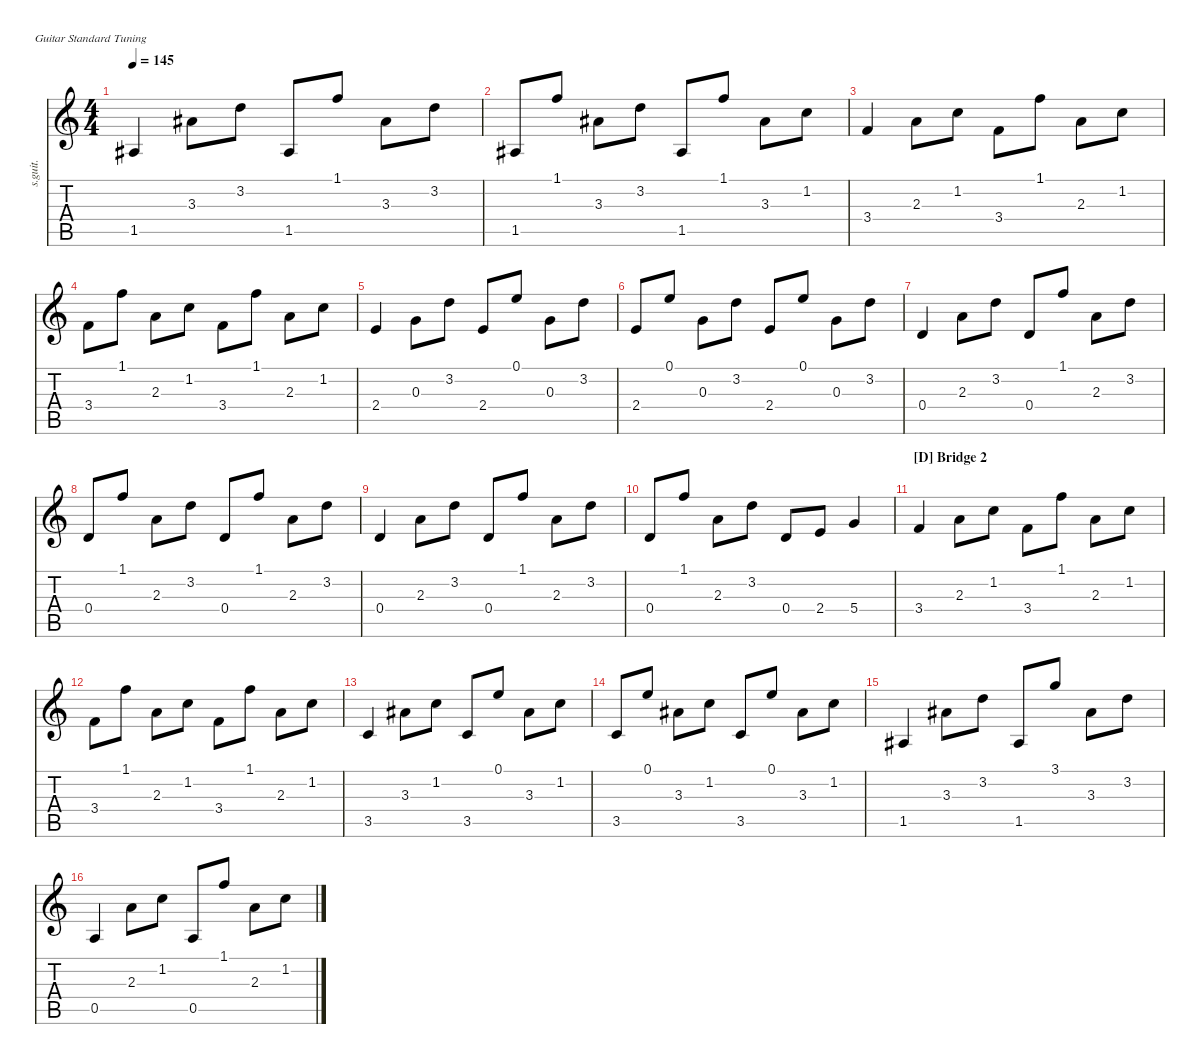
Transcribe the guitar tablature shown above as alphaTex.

\defaultSystemsLayout 4
\hideDynamics
\bracketExtendMode nobrackets
\otherSystemsTrackNameOrientation horizontal
\track ("Steel Guitar" "s.guit.") {instrument acousticguitarsteel}
\staff {score tabs}
\tuning (E4 B3 G3 D3 A2 E2)
\ts (4 4)
\tempo 145
\clef g2
\ks c
1.5{acc #}.4{dy mf beam Up} 3.3{acc #}.8{beam Down} 3.2.8{beam Down} 1.5{acc #}.8{beam Up} 1.1.8{beam Up} 3.3{acc #}.8{beam Down} 3.2.8{beam Down} |
1.5{acc #}.8{beam Up} 1.1.8{beam Up} 3.3{acc #}.8{beam Down} 3.2.8{beam Down} 1.5{acc #}.8{beam Up} 1.1.8{beam Up} 3.3{acc #}.8{beam Down} 1.2.8{beam Down} |
3.4.4{beam Up} 2.3.8{beam Down} 1.2.8{beam Down} 3.4.8{beam Down} 1.1.8{beam Down} 2.3.8{beam Down} 1.2.8{beam Down} |
3.4.8{beam Down} 1.1.8{beam Down} 2.3.8{beam Down} 1.2.8{beam Down} 3.4.8{beam Down} 1.1.8{beam Down} 2.3.8{beam Down} 1.2.8{beam Down} |
2.4.4{beam Up} 0.3.8{beam Down} 3.2.8{beam Down} 2.4.8{beam Up} 0.1.8{beam Up} 0.3.8{beam Down} 3.2.8{beam Down} |
2.4.8{beam Up} 0.1.8{beam Up} 0.3.8{beam Down} 3.2.8{beam Down} 2.4.8{beam Up} 0.1.8{beam Up} 0.3.8{beam Down} 3.2.8{beam Down} |
0.4.4{beam Up} 2.3.8{beam Down} 3.2.8{beam Down} 0.4.8{beam Up} 1.1.8{beam Up} 2.3.8{beam Down} 3.2.8{beam Down} |
0.4.8{beam Up} 1.1.8{beam Up} 2.3.8{beam Down} 3.2.8{beam Down} 0.4.8{beam Up} 1.1.8{beam Up} 2.3.8{beam Down} 3.2.8{beam Down} |
0.4.4{beam Up} 2.3.8{beam Down} 3.2.8{beam Down} 0.4.8{beam Up} 1.1.8{beam Up} 2.3.8{beam Down} 3.2.8{beam Down} |
0.4.8{beam Up} 1.1.8{beam Up} 2.3.8{beam Down} 3.2.8{beam Down} 0.4.8{beam Up} 2.4.8{beam Up} 5.4.4{beam Up} |
\section ("D" "Bridge 2")
3.4.4{beam Up} 2.3.8{beam Down} 1.2.8{beam Down} 3.4.8{beam Down} 1.1.8{beam Down} 2.3.8{beam Down} 1.2.8{beam Down} |
3.4.8{beam Down} 1.1.8{beam Down} 2.3.8{beam Down} 1.2.8{beam Down} 3.4.8{beam Down} 1.1.8{beam Down} 2.3.8{beam Down} 1.2.8{beam Down} |
3.5.4{beam Up} 3.3{acc #}.8{beam Down} 1.2.8{beam Down} 3.5.8{beam Up} 0.1.8{beam Up} 3.3{acc #}.8{beam Down} 1.2.8{beam Down} |
3.5.8{beam Up} 0.1.8{beam Up} 3.3{acc #}.8{beam Down} 1.2.8{beam Down} 3.5.8{beam Up} 0.1.8{beam Up} 3.3{acc #}.8{beam Down} 1.2.8{beam Down} |
1.5{acc #}.4{beam Up} 3.3{acc #}.8{beam Down} 3.2.8{beam Down} 1.5{acc #}.8{beam Up} 3.1.8{beam Up} 3.3{acc #}.8{beam Down} 3.2.8{beam Down} |
0.5.4{beam Up} 2.3.8{beam Down} 1.2.8{beam Down} 0.5.8{beam Up} 1.1.8{beam Up} 2.3.8{beam Down} 1.2.8{beam Down}
